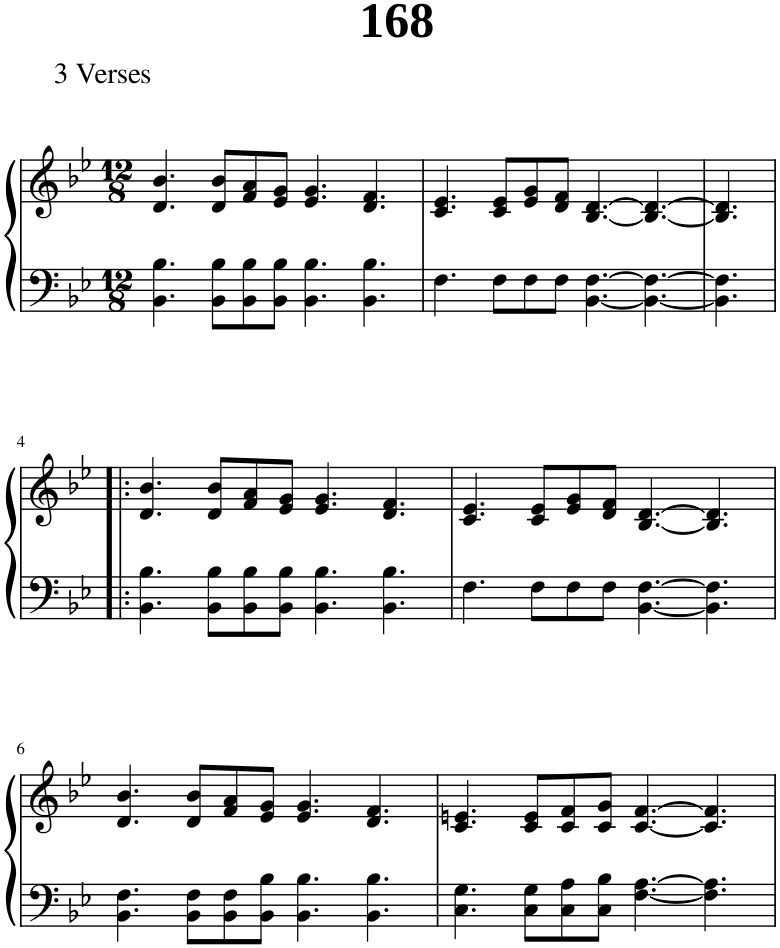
**kern	**kern
*part1	*part1
*staff2	*staff1
*I"Piano	*
*I'Pno.	*
*clefF4	*clefG2
*k[b-e-]	*k[b-e-]
*M12/8	*M12/8
=1	=1
4.BB-\ 4.B-\	4.d/ 4.b-/
8BB-\ 8B-\L	8d/ 8b-/L
8BB-\ 8B-\	8f/ 8a/
8BB-\ 8B-\J	8e-/ 8g/J
4.BB-\ 4.B-\	4.e-/ 4.g/
4.BB-\ 4.B-\	4.d/ 4.f/
=2	=2
4.F\	4.c/ 4.e-/
8F\L	8c/ 8e-/L
8F\	8e-/ 8g/
8F\J	8d/ 8f/J
[4.BB-\ [4.F\	[4.B-/ [4.d/
4.BB-\_ 4.F\_	4.B-/_ 4.d/_
=3	=3
4.BB-\] 4.F\]	4.B-/] 4.d/]
!!LO:LB:g=z
=4!|:	=4!|:
4.BB-\ 4.B-\	4.d/ 4.b-/
8BB-\ 8B-\L	8d/ 8b-/L
8BB-\ 8B-\	8f/ 8a/
8BB-\ 8B-\J	8e-/ 8g/J
4.BB-\ 4.B-\	4.e-/ 4.g/
4.BB-\ 4.B-\	4.d/ 4.f/
=5	=5
4.F\	4.c/ 4.e-/
8F\L	8c/ 8e-/L
8F\	8e-/ 8g/
8F\J	8d/ 8f/J
[4.BB-\ [4.F\	[4.B-/ [4.d/
4.BB-\] 4.F\]	4.B-/] 4.d/]
!!LO:LB:g=z
=6	=6
4.BB-\ 4.F\	4.d/ 4.b-/
8BB-\ 8F\L	8d/ 8b-/L
8BB-\ 8F\	8f/ 8a/
8BB-\ 8B-\J	8e-/ 8g/J
4.BB-\ 4.B-\	4.e-/ 4.g/
4.BB-\ 4.B-\	4.d/ 4.f/
=7	=7
4.C\ 4.G\	4.c/ 4.en/
8C\ 8G\L	8c/ 8e/L
8C\ 8A\	8c/ 8f/
8C\ 8B-\J	8c/ 8g/J
[4.F\ [4.A\	[4.c/ [4.f/
4.F\] 4.A\]	4.c/] 4.f/]
=	=
*-	*-
